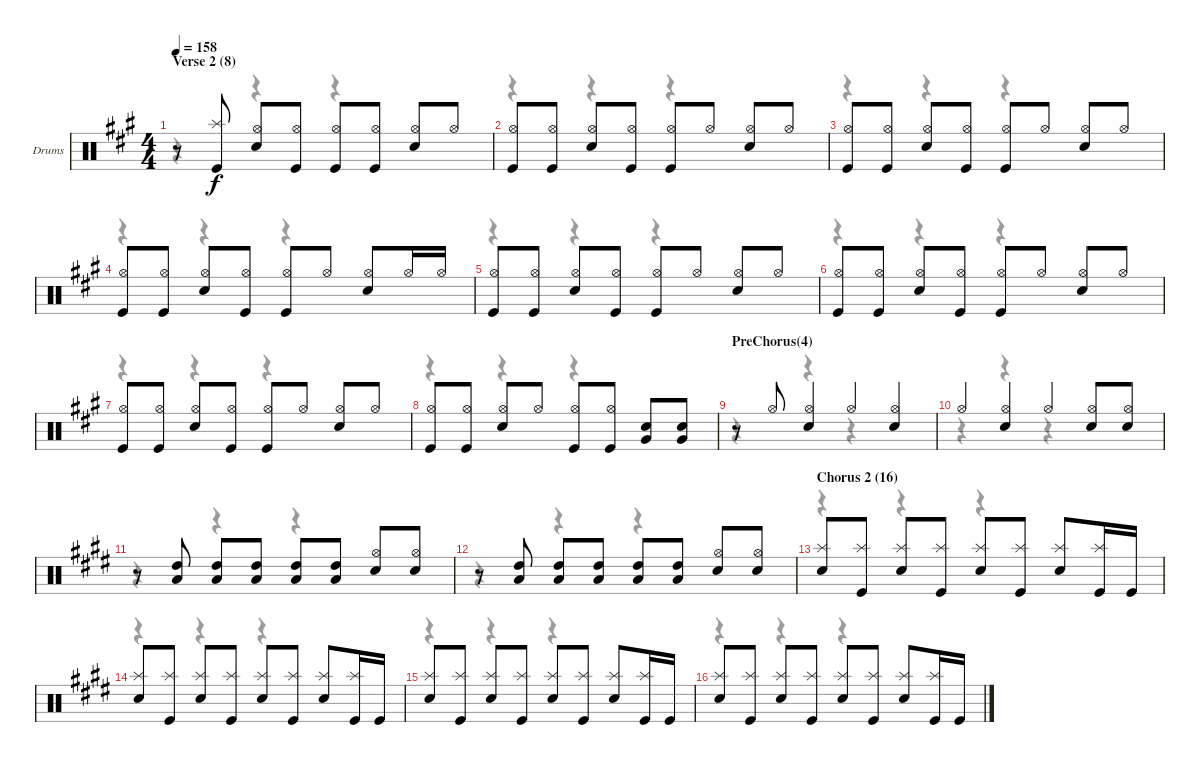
\bracketExtendMode groupsimilarinstruments
\firstSystemTrackNameOrientation horizontal
\otherSystemsTrackNameOrientation horizontal
\track ("Drumkit" "Drums") {instrument percussion}
\staff {score}
\articulation defaults
\voice
\ts (4 4)
\section ("" "Verse 2 (8)")
\tempo 158
\clef neutral
\ks a
r.8{dy f} ("Splash (hit)" "Kick (hit)").8 ("Hi-Hat (open)" "Snare (hit) 2").8 ("Hi-Hat (open)" "Kick (hit)").8 ("Hi-Hat (open)" "Kick (hit)").8 ("Hi-Hat (open)" "Kick (hit)").8 ("Hi-Hat (open)" "Snare (hit) 2").8 "Hi-Hat (open)".8 |
("Hi-Hat (open)" "Kick (hit)").8 ("Hi-Hat (open)" "Kick (hit)").8 ("Hi-Hat (open)" "Snare (hit) 2").8 ("Hi-Hat (open)" "Kick (hit)").8 ("Hi-Hat (open)" "Kick (hit)").8 "Hi-Hat (open)".8 ("Hi-Hat (open)" "Snare (hit) 2").8 "Hi-Hat (open)".8 |
("Hi-Hat (open)" "Kick (hit)").8 ("Hi-Hat (open)" "Kick (hit)").8 ("Hi-Hat (open)" "Snare (hit) 2").8 ("Hi-Hat (open)" "Kick (hit)").8 ("Hi-Hat (open)" "Kick (hit)").8 "Hi-Hat (open)".8 ("Hi-Hat (open)" "Snare (hit) 2").8 "Hi-Hat (open)".8 |
("Hi-Hat (open)" "Kick (hit)").8 ("Hi-Hat (open)" "Kick (hit)").8 ("Hi-Hat (open)" "Snare (hit) 2").8 ("Hi-Hat (open)" "Kick (hit)").8 ("Hi-Hat (open)" "Kick (hit)").8 "Hi-Hat (open)".8 ("Hi-Hat (open)" "Snare (hit) 2").8 "Hi-Hat (open)".16 "Hi-Hat (open)".16 |
("Hi-Hat (open)" "Kick (hit)").8 ("Hi-Hat (open)" "Kick (hit)").8 ("Hi-Hat (open)" "Snare (hit) 2").8 ("Hi-Hat (open)" "Kick (hit)").8 ("Hi-Hat (open)" "Kick (hit)").8 "Hi-Hat (open)".8 ("Hi-Hat (open)" "Snare (hit) 2").8 "Hi-Hat (open)".8 |
("Hi-Hat (open)" "Kick (hit)").8 ("Hi-Hat (open)" "Kick (hit)").8 ("Hi-Hat (open)" "Snare (hit) 2").8 ("Hi-Hat (open)" "Kick (hit)").8 ("Hi-Hat (open)" "Kick (hit)").8 "Hi-Hat (open)".8 ("Hi-Hat (open)" "Snare (hit) 2").8 "Hi-Hat (open)".8 |
("Hi-Hat (open)" "Kick (hit)").8 ("Hi-Hat (open)" "Kick (hit)").8 ("Hi-Hat (open)" "Snare (hit) 2").8 ("Hi-Hat (open)" "Kick (hit)").8 ("Hi-Hat (open)" "Kick (hit)").8 "Hi-Hat (open)".8 ("Hi-Hat (open)" "Snare (hit) 2").8 "Hi-Hat (open)".8 |
("Hi-Hat (open)" "Kick (hit)").8 ("Hi-Hat (open)" "Kick (hit)").8 ("Hi-Hat (open)" "Snare (hit) 2").8 "Hi-Hat (open)".8 ("Hi-Hat (open)" "Kick (hit)").8 ("Hi-Hat (open)" "Kick (hit)").8 ("Very Low Tom (hit)" "Snare (hit) 2").8 ("Very Low Tom (hit)" "Snare (hit) 2").8 |
\section ("" "PreChorus(4)")
r.8 "Hi-Hat (open)".8 ("Hi-Hat (open)" "Snare (hit) 2").4 "Hi-Hat (open)".4 ("Hi-Hat (open)" "Snare (hit) 2").4 |
"Hi-Hat (open)".4 ("Hi-Hat (open)" "Snare (hit) 2").4 "Hi-Hat (open)".4 ("Hi-Hat (open)" "Snare (hit) 2").8 ("Hi-Hat (open)" "Snare (hit) 2").8 |
\ks e
r.8 ("High Tom (hit)" "Low Tom (hit)").8 ("High Tom (hit)" "Low Tom (hit)").8 ("High Tom (hit)" "Low Tom (hit)").8 ("High Tom (hit)" "Low Tom (hit)").8 ("High Tom (hit)" "Low Tom (hit)").8 ("Hi-Hat (open)" "Snare (hit) 2").8 ("Hi-Hat (open)" "Snare (hit) 2").8 |
r.8 ("High Tom (hit)" "Low Tom (hit)").8 ("High Tom (hit)" "Low Tom (hit)").8 ("High Tom (hit)" "Low Tom (hit)").8 ("High Tom (hit)" "Low Tom (hit)").8 ("High Tom (hit)" "Low Tom (hit)").8 ("Hi-Hat (open)" "Snare (hit) 2").8 ("Hi-Hat (open)" "Snare (hit) 2").8 |
\section ("" "Chorus 2 (16)")
("Splash (hit)" "Snare (hit) 2").8 ("Splash (hit)" "Kick (hit)").8 ("Splash (hit)" "Snare (hit) 2").8 ("Splash (hit)" "Kick (hit)").8 ("Splash (hit)" "Snare (hit) 2").8 ("Splash (hit)" "Kick (hit)").8 ("Splash (hit)" "Snare (hit) 2").8 ("Splash (hit)" "Kick (hit)").16 "Kick (hit)".16 |
("Splash (hit)" "Snare (hit) 2").8 ("Splash (hit)" "Kick (hit)").8 ("Splash (hit)" "Snare (hit) 2").8 ("Splash (hit)" "Kick (hit)").8 ("Splash (hit)" "Snare (hit) 2").8 ("Splash (hit)" "Kick (hit)").8 ("Splash (hit)" "Snare (hit) 2").8 ("Splash (hit)" "Kick (hit)").16 "Kick (hit)".16 |
("Splash (hit)" "Snare (hit) 2").8 ("Splash (hit)" "Kick (hit)").8 ("Splash (hit)" "Snare (hit) 2").8 ("Splash (hit)" "Kick (hit)").8 ("Splash (hit)" "Snare (hit) 2").8 ("Splash (hit)" "Kick (hit)").8 ("Splash (hit)" "Snare (hit) 2").8 ("Splash (hit)" "Kick (hit)").16 "Kick (hit)".16 |
("Splash (hit)" "Snare (hit) 2").8 ("Splash (hit)" "Kick (hit)").8 ("Splash (hit)" "Snare (hit) 2").8 ("Splash (hit)" "Kick (hit)").8 ("Splash (hit)" "Snare (hit) 2").8 ("Splash (hit)" "Kick (hit)").8 ("Splash (hit)" "Snare (hit) 2").8 ("Splash (hit)" "Kick (hit)").16 "Kick (hit)".16
\voice
\clef neutral
\ottava regular
\simile none
\ks a
r.4{dy mf} r.4 r.4 |
r.4 r.4 r.4 |
r.4 r.4 r.4 |
r.4 r.4 r.4 |
r.4 r.4 r.4 |
r.4 r.4 r.4 |
r.4 r.4 r.4 |
r.4 r.4 r.4 |
r.4 r.4 r.4 |
r.4 r.4 r.4 |
\ks e
r.4 r.4 r.4 |
r.4 r.4 r.4 |
r.4 r.4 r.4 |
r.4 r.4 r.4 |
r.4 r.4 r.4 |
r.4 r.4 r.4
